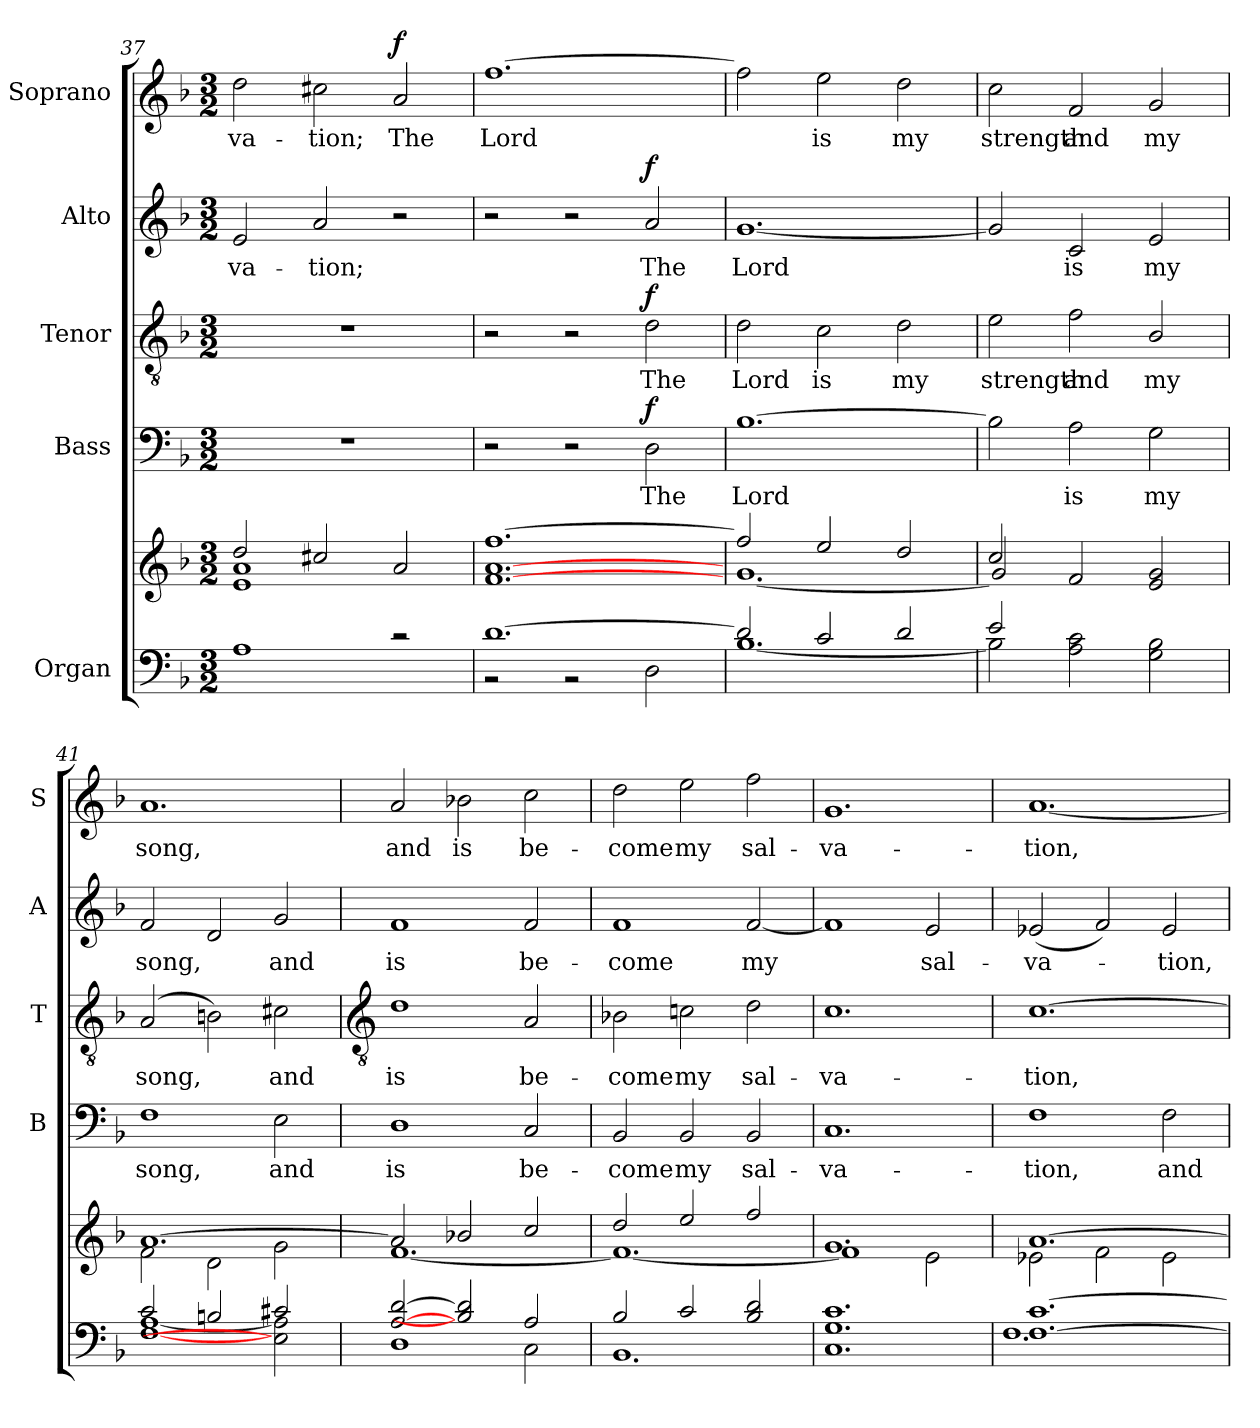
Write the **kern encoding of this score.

**kern	**kern	**kern	**text	**dynam	**kern	**text	**dynam	**kern	**text	**dynam	**kern	**text	**dynam
*part5	*part5	*part4	*part4	*part4	*part3	*part3	*part3	*part2	*part2	*part2	*part1	*part1	*part1
*staff6	*staff5	*staff4	*staff4	*staff4	*staff3	*staff3	*staff3	*staff2	*staff2	*staff2	*staff1	*staff1	*staff1
*I"Organ	*	*I"Bass	*	*	*I"Tenor	*	*	*I"Alto	*	*	*I"Soprano	*	*
*	*	*I'B	*	*	*I'T	*	*	*I'A	*	*	*I'S	*	*
*clefF4	*clefG2	*clefF4	*	*	*clefGv2	*	*	*clefG2	*	*	*clefG2	*	*
*k[b-]	*k[b-]	*k[b-]	*	*	*k[b-]	*	*	*k[b-]	*	*	*k[b-]	*	*
*F:	*F:	*F:	*	*	*F:	*	*	*F:	*	*	*F:	*	*
*M3/2	*M3/2	*M3/2	*	*	*M3/2	*	*	*M3/2	*	*	*M3/2	*	*
=37	=37	=37	=37	=37	=37	=37	=37	=37	=37	=37	=37	=37	=37
*^	*	*	*	*	*	*	*	*	*	*	*	*	*
!	!LO:N:vis=1	!	!LO:N:vis=1	!	!	!LO:N:vis=1	!	!	!	!LO:LY:b	!	!	!LO:LY:b	!
*	*	*^	*	*	*	*	*	*	*	*	*	*	*	*
1A	1.ryy	2dd/	1e\ 1a\	1.r	.	.	1.r	.	.	2e	-va-	.	2dd	-va-	.
!	!	!	!	!	!	!	!	!	!	!	!LO:LY:b	!	!	!LO:LY:b	!
.	.	2cc#X/	.	.	.	.	.	.	.	2a	-tion;	.	2cc#X	-tion;	.
!	!	!	!	!	!	!	!	!	!	!	!	!	!	!LO:LY:b	!LO:DY:b
2r	.	2a/	2ryy	.	.	.	.	.	.	2r	.	.	2a	The	f
=38	=38	=38	=38	=38	=38	=38	=38	=38	=38	=38	=38	=38	=38	=38	=38
!	!	!	!LO:N:vis=1	!	!	!	!	!	!	!	!	!	!	!LO:LY:b	!
[1.d	2r	[1.f/ [1.a/ [1.ff/	1.ryy	2r	.	.	2r	.	.	2r	.	.	[1.ff	Lord	.
.	2r	.	.	2r	.	.	2r	.	.	2r	.	.	.	.	.
!	!	!	!	!	!LO:LY:b	!LO:DY:b	!	!LO:LY:b	!LO:DY:b	!	!LO:LY:b	!LO:DY:b	!	!	!
.	2D\	.	.	2D	The	f	2d	The	f	2a	The	f	.	.	.
=39	=39	=39	=39	=39	=39	=39	=39	=39	=39	=39	=39	=39	=39	=39	=39
!	!	!	!	!	!LO:LY:b	!	!	!LO:LY:b	!	!	!LO:LY:b	!	!	!	!
2d/]	[1.B-/	2ff/]	[1.g\	[1.B-	Lord	.	2d	Lord	.	[1.g	Lord	.	2ff]	.	.
!	!	!	!	!	!	!	!	!LO:LY:b	!	!	!	!	!	!LO:LY:b	!
2c/	.	2ee/	.	.	.	.	2c	is	.	.	.	.	2ee	is	.
!	!	!	!	!	!	!	!	!LO:LY:b	!	!	!	!	!	!LO:LY:b	!
2d/	.	2dd/	.	.	.	.	2d	my	.	.	.	.	2dd	my	.
=40	=40	=40	=40	=40	=40	=40	=40	=40	=40	=40	=40	=40	=40	=40	=40
!	!	!	!	!	!	!	!	!LO:LY:b	!	!	!	!	!	!LO:LY:b	!
2e	2B-\]	2cc/	2g/]	2B-]	.	.	2e	strength	.	2g]	.	.	2cc	strength	.
!	!	!	!	!	!LO:LY:b	!	!	!LO:LY:b	!	!	!LO:LY:b	!	!	!LO:LY:b	!
2A 2c	2ryy	2f/	2ryy	2A	is	.	2f	and	.	2c	is	.	2f	and	.
!	!	!	!	!	!LO:LY:b	!	!	!LO:LY:b	!	!	!LO:LY:b	!	!	!LO:LY:b	!
2G 2B-	2ryy	2e/ 2g/	2ryy	2G	my	.	2B-/	my	.	2e	my	.	2g	my	.
=41	=41	=41	=41	=41	=41	=41	=41	=41	=41	=41	=41	=41	=41	=41	=41
!	!	!	!	!	!LO:LY:b	!	!	!LO:LY:b	!	!	!LO:LY:b	!	!	!LO:LY:b	!
2c/	[1F\ [1A\	[1.a/	2f\	1F	song,	.	(<2A	song,	.	2f	song,	.	1.a	song,	.
2Bn/	.	.	2d\	.	.	.	2Bn)	.	.	2d	.	.	.	.	.
!	!	!	!	!	!LO:LY:b	!	!	!LO:LY:b	!	!	!LO:LY:b	!	!	!	!
2c#X	2E\] 2A\]	.	2g\	2E	and	.	2c#X	and	.	2g	and	.	.	.	.
!!LO:LB:g=z
=42	=42	=42	=42	=42	=42	=42	=42	=42	=42	=42	=42	=42	=42	=42	=42
*	*	*	*	*	*	*	*clefGv2	*	*	*	*	*	*	*	*
!	!	!	!	!	!LO:LY:b	!	!	!LO:LY:b	!	!	!LO:LY:b	!	!	!LO:LY:b	!
[2A/ [2d/	1D\	2a/]	[1.f\	1D	is	.	1d	is	.	1f	is	.	2a	and	.
!	!	!	!	!	!	!	!	!	!	!	!	!	!	!LO:LY:b	!
2B-/] 2d/]	.	2b-X/	.	.	.	.	.	.	.	.	.	.	2b-X	is	.
!	!	!	!	!	!LO:LY:b	!	!	!LO:LY:b	!	!	!LO:LY:b	!	!	!LO:LY:b	!
2A	2C\	2cc/	.	2C	be-	.	2A	be-	.	2f	be-	.	2cc	be-	.
=43	=43	=43	=43	=43	=43	=43	=43	=43	=43	=43	=43	=43	=43	=43	=43
!	!	!	!	!	!LO:LY:b	!	!	!LO:LY:b	!	!	!LO:LY:b	!	!	!LO:LY:b	!
2B-/	1.BB-\	2dd/	1.f\_	2BB-	-come	.	2B-X	-come	.	1f	-come	.	2dd	-come	.
!	!	!	!	!	!LO:LY:b	!	!	!LO:LY:b	!	!	!	!	!	!LO:LY:b	!
2c/	.	2ee/	.	2BB-	my	.	2cn	my	.	.	.	.	2ee	my	.
!	!	!	!	!	!LO:LY:b	!	!	!LO:LY:b	!	!	!LO:LY:b	!	!	!LO:LY:b	!
2B-/ 2d/	.	2ff/	.	2BB-	sal-	.	2d	sal-	.	[2f	my	.	2ff	sal-	.
=44	=44	=44	=44	=44	=44	=44	=44	=44	=44	=44	=44	=44	=44	=44	=44
!	!LO:N:vis=1	!	!	!	!LO:LY:b	!	!	!LO:LY:b	!	!	!	!	!	!LO:LY:b	!
1.C 1.G 1.c	1.ryy	1.g/	1f\]	1.C	-va-	.	1.c	-va-	.	1f]	.	.	1.g	-va-	.
!	!	!	!	!	!	!	!	!	!	!	!LO:LY:b	!	!	!	!
.	.	.	2e\	.	.	.	.	.	.	2e	sal-	.	.	.	.
=45	=45	=45	=45	=45	=45	=45	=45	=45	=45	=45	=45	=45	=45	=45	=45
!	!	!	!	!	!LO:LY:b	!	!	!LO:LY:b	!	!	!LO:LY:b	!	!	!LO:LY:b	!
[1.F [1.c	1.F\	[1.a/	2e-X\	1F	-tion,	.	[1.c	-tion,	.	(<2e-X	-va-	.	[1.a	-tion,	.
.	.	.	2f\	.	.	.	.	.	.	2f)	.	.	.	.	.
!	!	!	!	!	!LO:LY:b	!	!	!	!	!	!LO:LY:b	!	!	!	!
.	.	.	2e-\	2F	and	.	.	.	.	2e-	tion,	.	.	.	.
*v	*v	*	*	*	*	*	*	*	*	*	*	*	*	*	*
*	*v	*v	*	*	*	*	*	*	*	*	*	*	*	*
=	=	=	=	=	=	=	=	=	=	=	=	=	=
*-	*-	*-	*-	*-	*-	*-	*-	*-	*-	*-	*-	*-	*-
